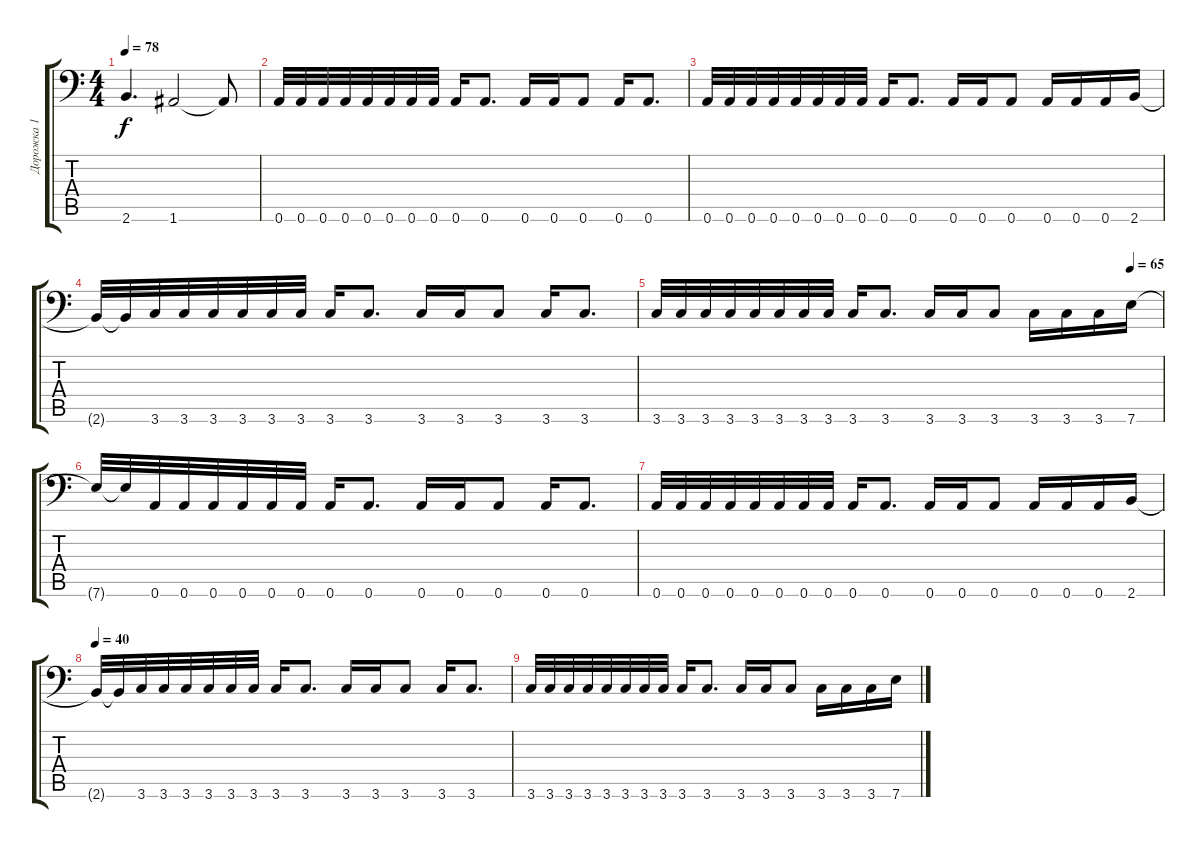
\track ("Дорожка 1" "Дорожка 1") {instrument distortionguitar}
\staff {score tabs}
\tuning (B3 Gb3 D3 A2 E2 A1) {hide}
\ts (4 4)
\tempo 78
\clef f4
\ks c
2.6.4{d dy f} 1.6.2 1.6{t}.8 |
0.6.32 0.6.32 0.6.32 0.6.32 0.6.32 0.6.32 0.6.32 0.6.32 0.6.16 0.6.8{d} 0.6.16 0.6.16 0.6.8 0.6.16 0.6.8{d} |
0.6.32 0.6.32 0.6.32 0.6.32 0.6.32 0.6.32 0.6.32 0.6.32 0.6.16 0.6.8{d} 0.6.16 0.6.16 0.6.8 0.6.16 0.6.16 0.6.16 2.6.16 |
2.6{t}.32 2.6{t}.32 3.6.32 3.6.32 3.6.32 3.6.32 3.6.32 3.6.32 3.6.16 3.6.8{d} 3.6.16 3.6.16 3.6.8 3.6.16 3.6.8{d} |
\tempo (65 0.9375)
3.6.32 3.6.32 3.6.32 3.6.32 3.6.32 3.6.32 3.6.32 3.6.32 3.6.16 3.6.8{d} 3.6.16 3.6.16 3.6.8 3.6.16 3.6.16 3.6.16 7.6.16 |
7.6{t}.32 7.6{t}.32 0.6.32 0.6.32 0.6.32 0.6.32 0.6.32 0.6.32 0.6.16 0.6.8{d} 0.6.16 0.6.16 0.6.8 0.6.16 0.6.8{d} |
0.6.32 0.6.32 0.6.32 0.6.32 0.6.32 0.6.32 0.6.32 0.6.32 0.6.16 0.6.8{d} 0.6.16 0.6.16 0.6.8 0.6.16 0.6.16 0.6.16 2.6.16 |
\tempo 40
2.6{t}.32 2.6{t}.32 3.6.32 3.6.32 3.6.32 3.6.32 3.6.32 3.6.32 3.6.16 3.6.8{d} 3.6.16 3.6.16 3.6.8 3.6.16 3.6.8{d} |
3.6.32 3.6.32 3.6.32 3.6.32 3.6.32 3.6.32 3.6.32 3.6.32 3.6.16 3.6.8{d} 3.6.16 3.6.16 3.6.8 3.6.16 3.6.16 3.6.16 7.6.16
